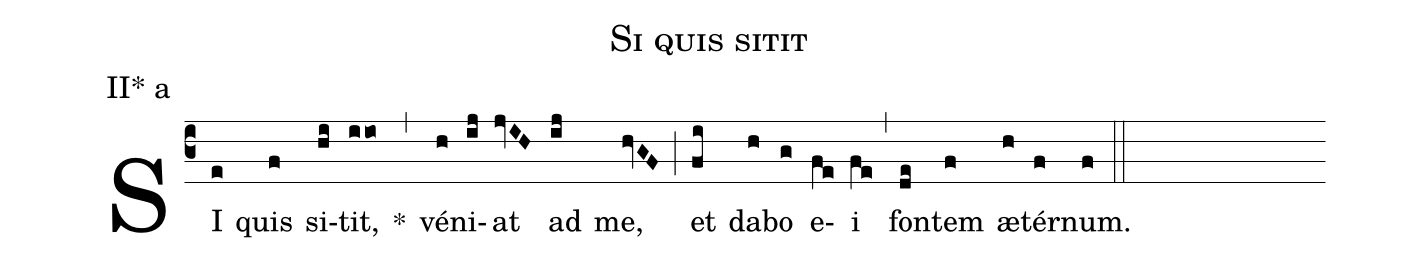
name:Si quis sitit;
mode:2;
annotation: II* a;
%%
(c3)
SI(e) quis(f) si(hi)tit,(iio) *(,)
vé(h)ni(ij)at(jvIH) ad(ij) me,(hvGF) (;)
et(fi) da(h)bo(g) e(fe)i(fe) (,)
fon(de)tem(f) æ(h)tér(f)num.(f) (::)
